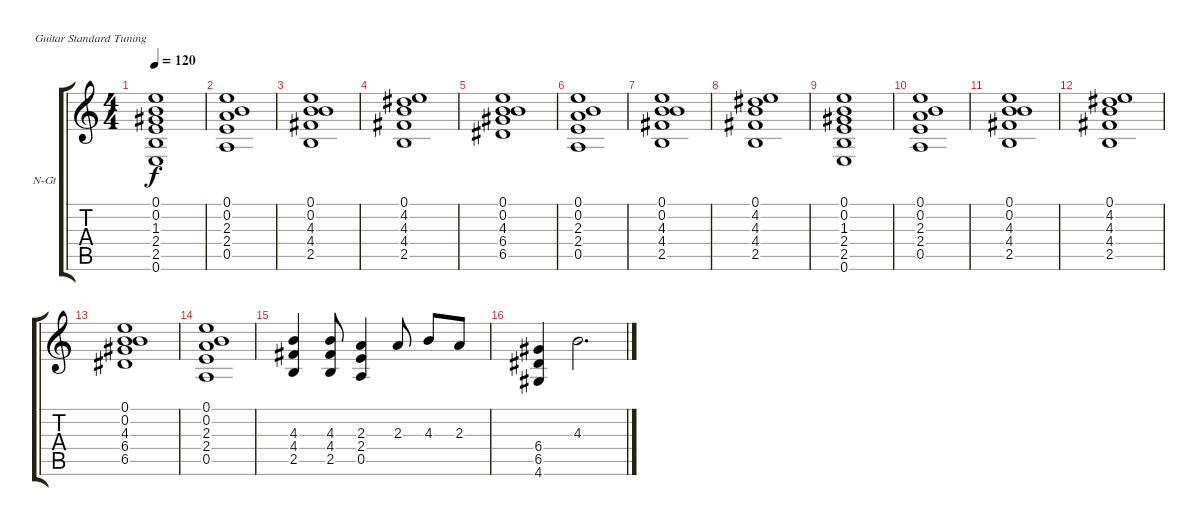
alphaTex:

\bracketExtendMode groupsimilarinstruments
\firstSystemTrackNameOrientation horizontal
\otherSystemsTrackNameOrientation horizontal
\track ("Guitarra2" "N-Gt") {instrument acousticguitarnylon}
\staff {score tabs}
\tuning (E4 B3 G3 D3 A2 E2)
\ts (4 4)
\tempo 120
\clef g2
\ks c
(0.1 0.2 1.3 2.4 2.5 0.6).1{dy f} |
(0.1 0.2 2.3 2.4 0.5).1 |
(0.1 0.2 4.3 4.4 2.5).1 |
(0.1 4.2 4.3 4.4 2.5).1 |
(0.1 0.2 4.3 6.4 6.5).1 |
(0.1 0.2 2.3 2.4 0.5).1 |
(0.1 0.2 4.3 4.4 2.5).1 |
(0.1 4.2 4.3 4.4 2.5).1 |
(0.1 0.2 1.3 2.4 2.5 0.6).1 |
(0.1 0.2 2.3 2.4 0.5).1 |
(0.1 0.2 4.3 4.4 2.5).1 |
(0.1 4.2 4.3 4.4 2.5).1 |
(0.1 0.2 4.3 6.4 6.5).1 |
(0.1 0.2 2.3 2.4 0.5).1 |
(4.3 4.4 2.5).4 (4.3 4.4 2.5).8 (2.3 2.4 0.5).4 2.3.8 4.3.8 2.3.8 |
(6.4 6.5 4.6).4 4.3.2{d}
